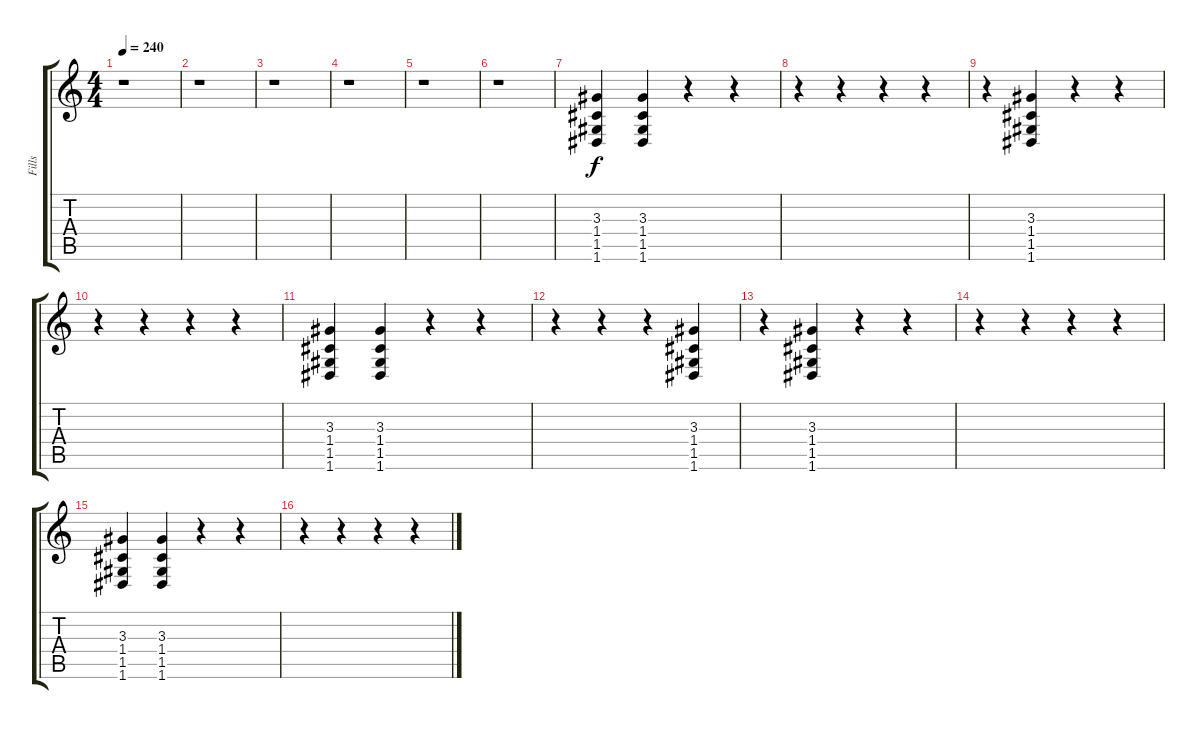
\track ("Fills" "Fills") {instrument distortionguitar}
\staff {score tabs}
\tuning (D4 A3 F3 C3 G2 D2) {hide}
\ts (4 4)
\tempo 240
\clef g2
\ks c
r.1{dy f} |
r.1 |
r.1 |
r.1 |
r.1 |
r.1 |
(3.3 1.4 1.5 1.6).4 (3.3 1.4 1.5 1.6).4 r.4 r.4 |
r.4 r.4 r.4 r.4 |
r.4 (3.3 1.4 1.5 1.6).4 r.4 r.4 |
r.4 r.4 r.4 r.4 |
(3.3 1.4 1.5 1.6).4 (3.3 1.4 1.5 1.6).4 r.4 r.4 |
r.4 r.4 r.4 (3.3 1.4 1.5 1.6).4 |
r.4 (3.3 1.4 1.5 1.6).4 r.4 r.4 |
r.4 r.4 r.4 r.4 |
(3.3 1.4 1.5 1.6).4 (3.3 1.4 1.5 1.6).4 r.4 r.4 |
r.4 r.4 r.4 r.4
